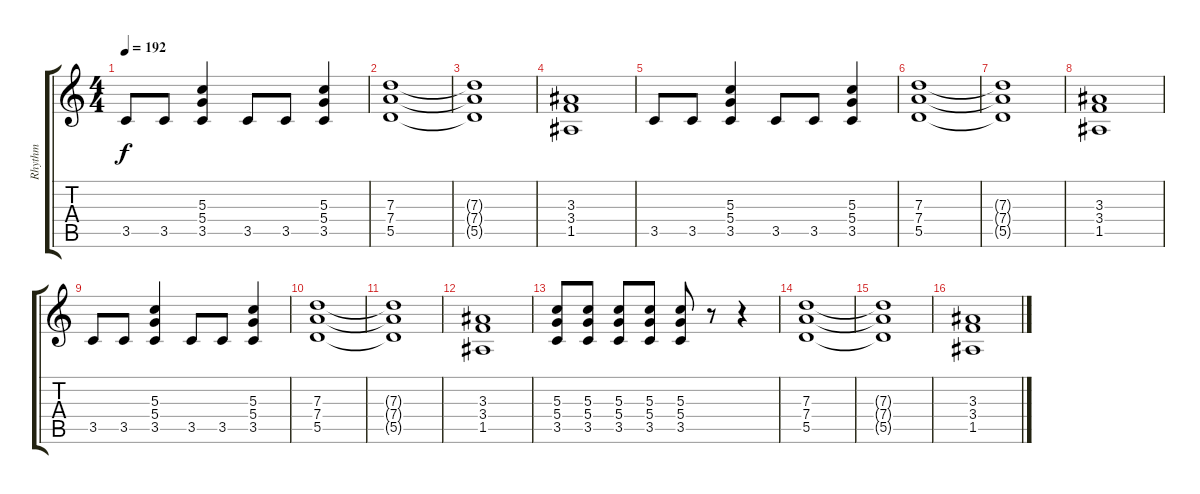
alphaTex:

\track ("Rhythm" "Rhythm") {instrument distortionguitar}
\staff {score tabs}
\tuning (E4 B3 G3 D3 A2 E2) {hide}
\ts (4 4)
\tempo 192
\clef g2
\ks c
3.5.8{dy f} 3.5.8 (5.3 5.4 3.5).4 3.5.8 3.5.8 (5.3 5.4 3.5).4 |
(7.3 7.4 5.5).1 |
(7.3{t} 7.4{t} 5.5{t}).1 |
(3.3 3.4 1.5).1 |
3.5.8 3.5.8 (5.3 5.4 3.5).4 3.5.8 3.5.8 (5.3 5.4 3.5).4 |
(7.3 7.4 5.5).1 |
(7.3{t} 7.4{t} 5.5{t}).1 |
(3.3 3.4 1.5).1 |
3.5.8 3.5.8 (5.3 5.4 3.5).4 3.5.8 3.5.8 (5.3 5.4 3.5).4 |
(7.3 7.4 5.5).1 |
(7.3{t} 7.4{t} 5.5{t}).1 |
(3.3 3.4 1.5).1 |
(5.3 5.4 3.5).8 (5.3 5.4 3.5).8 (5.3 5.4 3.5).8 (5.3 5.4 3.5).8 (5.3 5.4 3.5).8 r.8 r.4 |
(7.3 7.4 5.5).1 |
(7.3{t} 7.4{t} 5.5{t}).1 |
(3.3 3.4 1.5).1
